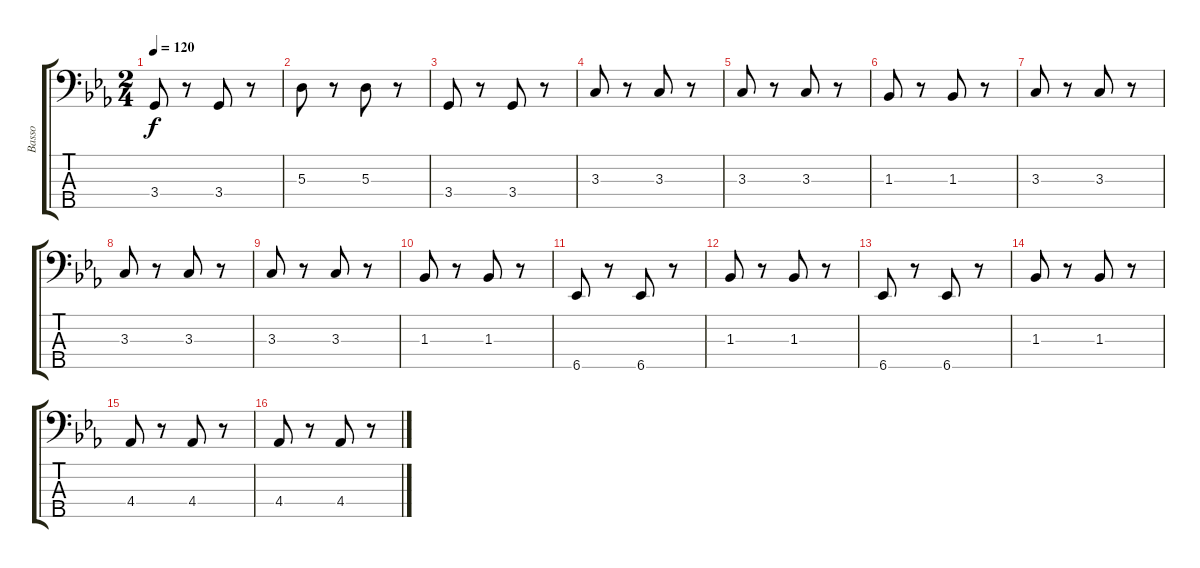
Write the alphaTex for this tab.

\track ("Basso" "Basso") {instrument electricbasspick}
\staff {score tabs}
\tuning (G2 D2 A1 E1 A0) {hide}
\ts (2 4)
\tempo 120
\clef f4
\ks eb
3.4.8{dy f} r.8 3.4.8 r.8 |
5.3.8 r.8 5.3.8 r.8 |
3.4.8 r.8 3.4.8 r.8 |
3.3.8 r.8 3.3.8 r.8 |
3.3.8 r.8 3.3.8 r.8 |
1.3.8 r.8 1.3.8 r.8 |
3.3.8 r.8 3.3.8 r.8 |
3.3.8 r.8 3.3.8 r.8 |
3.3.8 r.8 3.3.8 r.8 |
1.3.8 r.8 1.3.8 r.8 |
6.5.8 r.8 6.5.8 r.8 |
1.3.8 r.8 1.3.8 r.8 |
6.5.8 r.8 6.5.8 r.8 |
1.3.8 r.8 1.3.8 r.8 |
4.4.8 r.8 4.4.8 r.8 |
4.4.8 r.8 4.4.8 r.8
